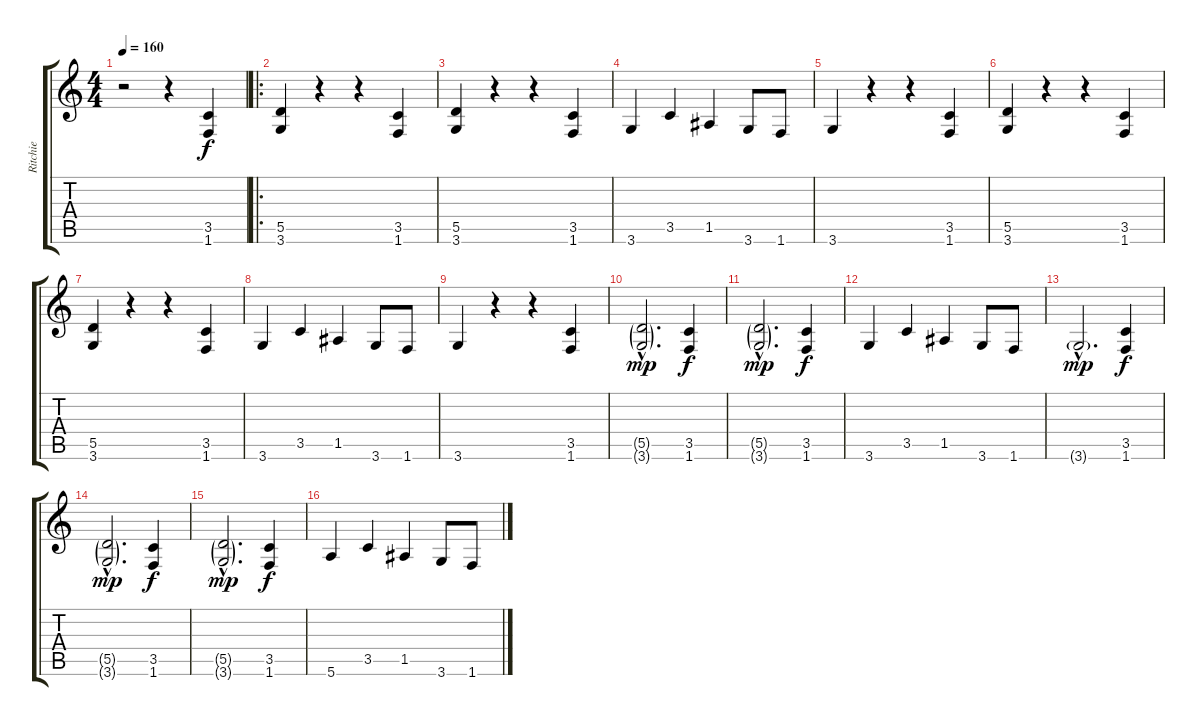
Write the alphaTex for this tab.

\track ("Ritchie" "Ritchie") {instrument overdrivenguitar}
\staff {score tabs}
\tuning (E4 B3 G3 D3 A2 E2) {hide}
\ts (4 4)
\tempo 160
\clef g2
\ks c
r.2{dy f instrument overdrivenguitar} r.4 (3.5 1.6).4 |
\ro
(5.5 3.6).4 r.4 r.4 (3.5 1.6).4 |
(5.5 3.6).4 r.4 r.4 (3.5 1.6).4 |
3.6.4 3.5.4 1.5.4 3.6.8 1.6.8 |
3.6.4 r.4 r.4 (3.5 1.6).4 |
(5.5 3.6).4 r.4 r.4 (3.5 1.6).4 |
(5.5 3.6).4 r.4 r.4 (3.5 1.6).4 |
3.6.4 3.5.4 1.5.4 3.6.8 1.6.8 |
3.6.4 r.4 r.4 (3.5 1.6).4 |
(5.5{g hac} 3.6{g hac}).2{d dy mp} (3.5 1.6).4{dy f} |
(5.5{g hac} 3.6{g hac}).2{d dy mp} (3.5 1.6).4{dy f} |
3.6.4 3.5.4 1.5.4 3.6.8 1.6.8 |
3.6{g hac}.2{d dy mp} (3.5 1.6).4{dy f} |
(5.5{g hac} 3.6{g hac}).2{d dy mp} (3.5 1.6).4{dy f} |
(5.5{g hac} 3.6{g hac}).2{d dy mp} (3.5 1.6).4{dy f} |
5.6.4 3.5.4 1.5.4 3.6.8 1.6.8
